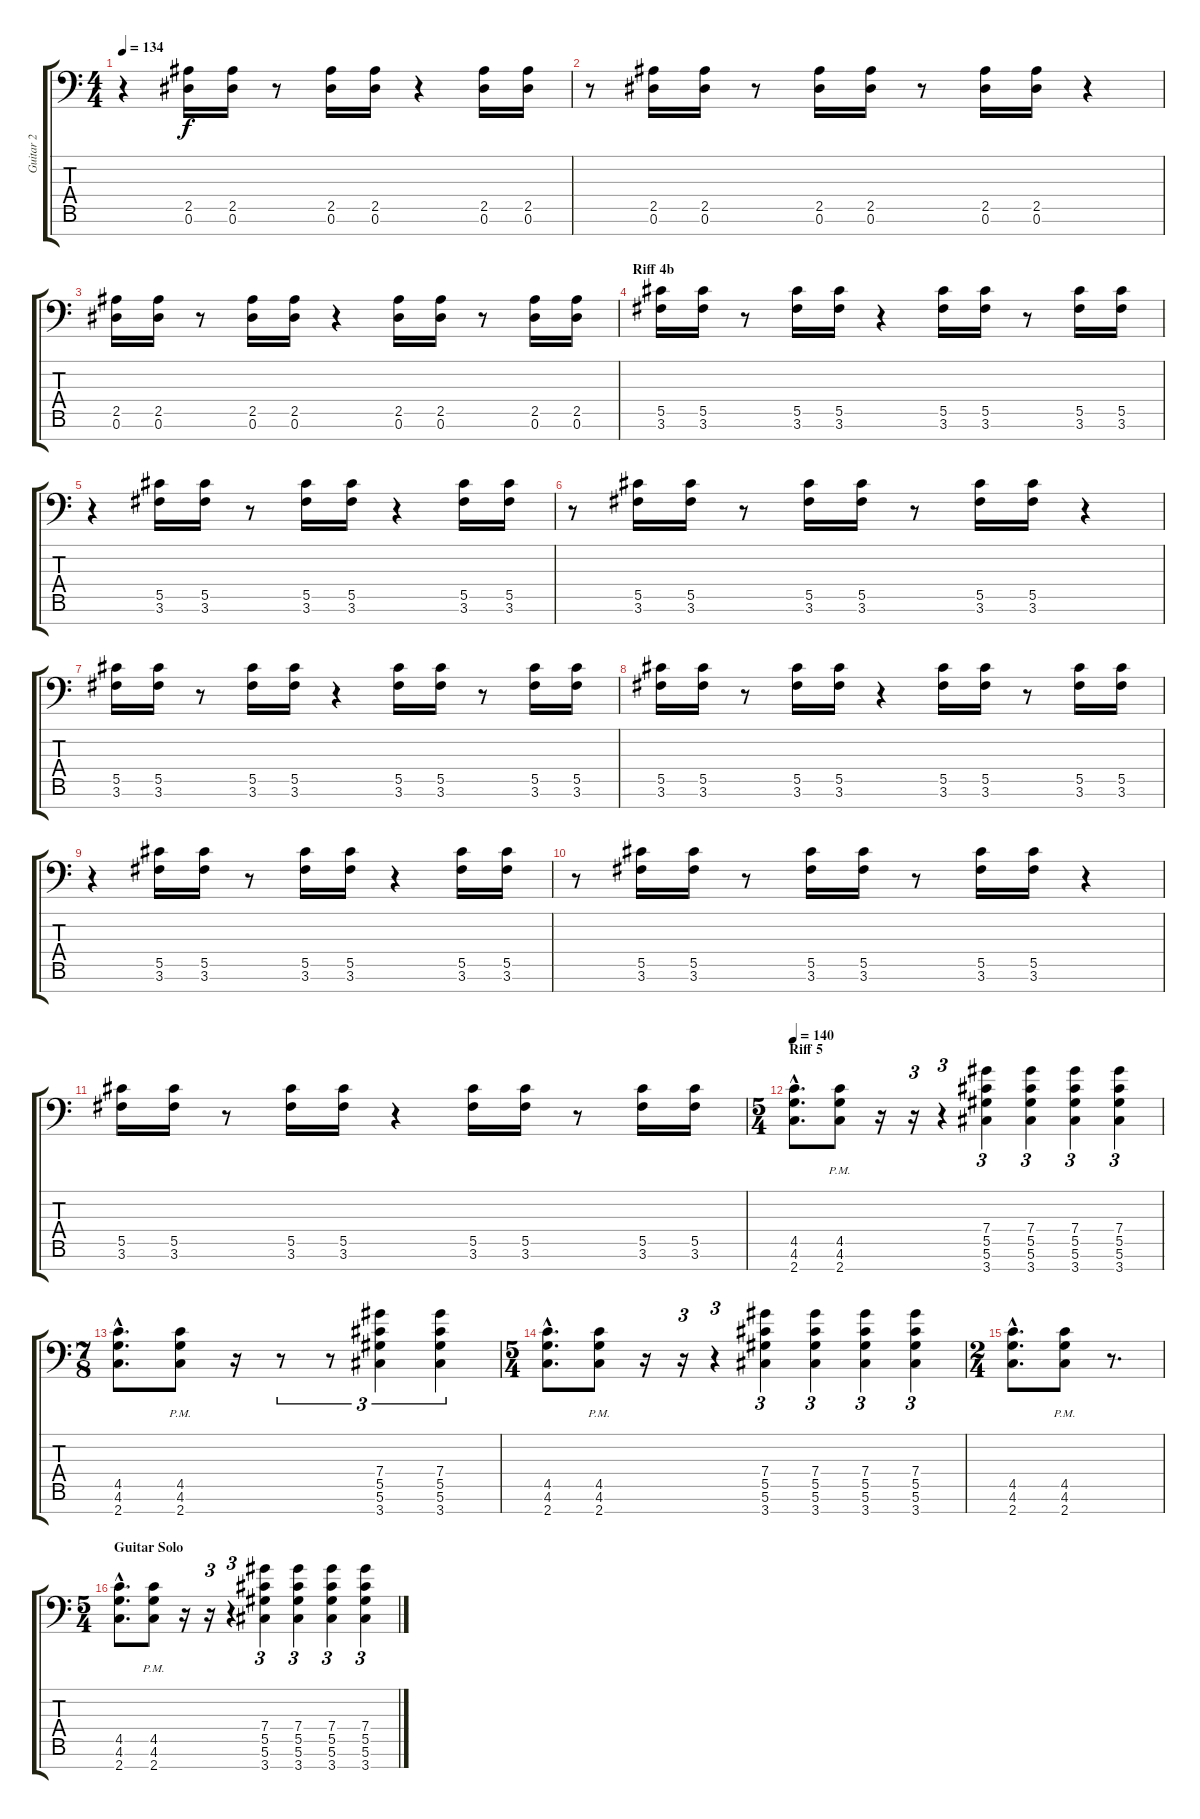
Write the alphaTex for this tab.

\track ("Guitar 2" "Guitar 2") {instrument distortionguitar}
\staff {score tabs}
\tuning (Eb4 Bb3 Gb3 Db3 Ab2 Eb2 Bb1) {hide}
\ts (4 4)
\tempo 134
\clef f4
\ks c
r.4{dy f} (2.5 0.6).16 (2.5 0.6).16 r.8 (2.5 0.6).16 (2.5 0.6).16 r.4 (2.5 0.6).16 (2.5 0.6).16 |
r.8 (2.5 0.6).16 (2.5 0.6).16 r.8 (2.5 0.6).16 (2.5 0.6).16 r.8 (2.5 0.6).16 (2.5 0.6).16 r.4 |
(2.5 0.6).16 (2.5 0.6).16 r.8 (2.5 0.6).16 (2.5 0.6).16 r.4 (2.5 0.6).16 (2.5 0.6).16 r.8 (2.5 0.6).16 (2.5 0.6).16 |
\section ("" "Riff 4b")
(5.5 3.6).16 (5.5 3.6).16 r.8 (5.5 3.6).16 (5.5 3.6).16 r.4 (5.5 3.6).16 (5.5 3.6).16 r.8 (5.5 3.6).16 (5.5 3.6).16 |
r.4 (5.5 3.6).16 (5.5 3.6).16 r.8 (5.5 3.6).16 (5.5 3.6).16 r.4 (5.5 3.6).16 (5.5 3.6).16 |
r.8 (5.5 3.6).16 (5.5 3.6).16 r.8 (5.5 3.6).16 (5.5 3.6).16 r.8 (5.5 3.6).16 (5.5 3.6).16 r.4 |
(5.5 3.6).16 (5.5 3.6).16 r.8 (5.5 3.6).16 (5.5 3.6).16 r.4 (5.5 3.6).16 (5.5 3.6).16 r.8 (5.5 3.6).16 (5.5 3.6).16 |
(5.5 3.6).16 (5.5 3.6).16 r.8 (5.5 3.6).16 (5.5 3.6).16 r.4 (5.5 3.6).16 (5.5 3.6).16 r.8 (5.5 3.6).16 (5.5 3.6).16 |
r.4 (5.5 3.6).16 (5.5 3.6).16 r.8 (5.5 3.6).16 (5.5 3.6).16 r.4 (5.5 3.6).16 (5.5 3.6).16 |
r.8 (5.5 3.6).16 (5.5 3.6).16 r.8 (5.5 3.6).16 (5.5 3.6).16 r.8 (5.5 3.6).16 (5.5 3.6).16 r.4 |
(5.5 3.6).16 (5.5 3.6).16 r.8 (5.5 3.6).16 (5.5 3.6).16 r.4 (5.5 3.6).16 (5.5 3.6).16 r.8 (5.5 3.6).16 (5.5 3.6).16 |
\ts (5 4)
\section ("" "Riff 5")
\tempo 140
(4.5{hac} 4.6{hac} 2.7{hac}).8{d} (4.5{pm} 4.6{pm} 2.7{pm}).8 r.16 r.16{tu (3 2)} r.4{tu (3 2)} (7.4 5.5 5.6 3.7).4{tu (3 2)} (7.4 5.5 5.6 3.7).4{tu (3 2)} (7.4 5.5 5.6 3.7).4{tu (3 2)} (7.4 5.5 5.6 3.7).4{tu (3 2)} |
\ts (7 8)
(4.5{hac} 4.6{hac} 2.7{hac}).8{d} (4.5{pm} 4.6{pm} 2.7{pm}).8 r.16 r.8{tu (3 2)} r.8{tu (3 2)} (7.4 5.5 5.6 3.7).4{tu (3 2)} (7.4 5.5 5.6 3.7).4{tu (3 2)} |
\ts (5 4)
(4.5{hac} 4.6{hac} 2.7{hac}).8{d} (4.5{pm} 4.6{pm} 2.7{pm}).8 r.16 r.16{tu (3 2)} r.4{tu (3 2)} (7.4 5.5 5.6 3.7).4{tu (3 2)} (7.4 5.5 5.6 3.7).4{tu (3 2)} (7.4 5.5 5.6 3.7).4{tu (3 2)} (7.4 5.5 5.6 3.7).4{tu (3 2)} |
\ts (2 4)
(4.5{hac} 4.6{hac} 2.7{hac}).8{d} (4.5{pm} 4.6{pm} 2.7{pm}).8 r.8{d} |
\ts (5 4)
\section ("" "Guitar Solo")
(4.5{hac} 4.6{hac} 2.7{hac}).8{d} (4.5{pm} 4.6{pm} 2.7{pm}).8 r.16 r.16{tu (3 2)} r.4{tu (3 2)} (7.4 5.5 5.6 3.7).4{tu (3 2)} (7.4 5.5 5.6 3.7).4{tu (3 2)} (7.4 5.5 5.6 3.7).4{tu (3 2)} (7.4 5.5 5.6 3.7).4{tu (3 2)}
